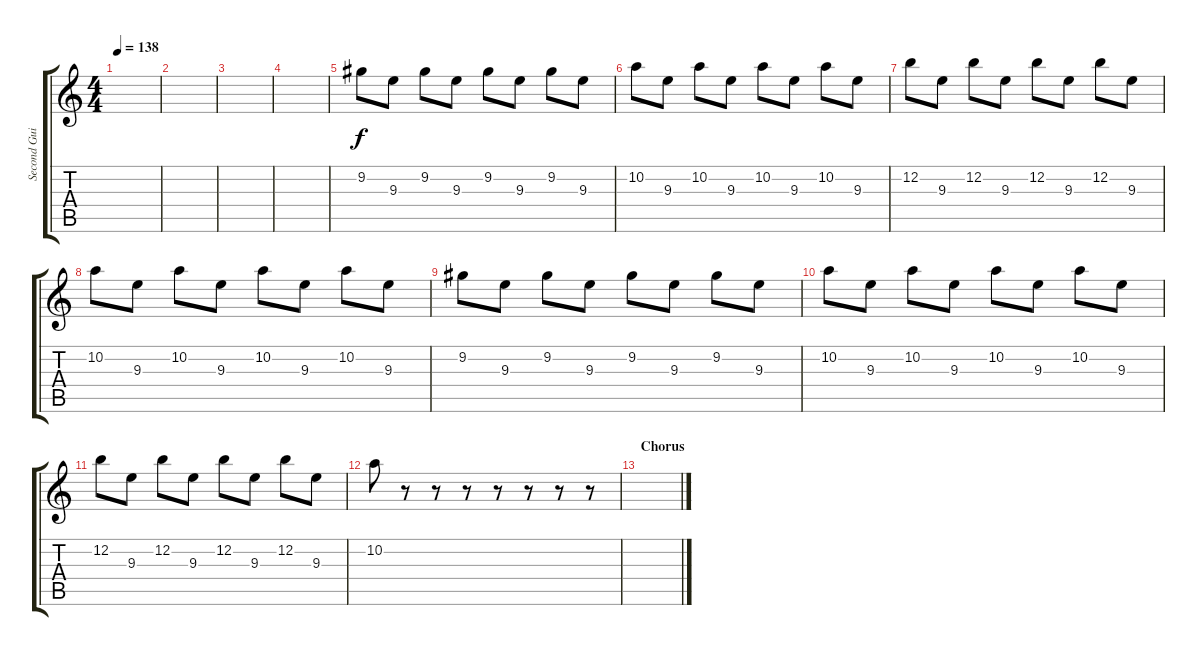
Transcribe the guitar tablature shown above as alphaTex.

\track ("Second Guitar" "Second Gui") {instrument acousticguitarsteel}
\staff {score tabs}
\tuning (E4 B3 G3 D3 A2 E2) {hide}
\ts (4 4)
\tempo 138
\clef g2
\ks c
|
|
|
|
9.2.8 9.3.8 9.2.8 9.3.8 9.2.8 9.3.8 9.2.8 9.3.8 |
10.2.8 9.3.8 10.2.8 9.3.8 10.2.8 9.3.8 10.2.8 9.3.8 |
12.2.8 9.3.8 12.2.8 9.3.8 12.2.8 9.3.8 12.2.8 9.3.8 |
10.2.8 9.3.8 10.2.8 9.3.8 10.2.8 9.3.8 10.2.8 9.3.8 |
9.2.8 9.3.8 9.2.8 9.3.8 9.2.8 9.3.8 9.2.8 9.3.8 |
10.2.8 9.3.8 10.2.8 9.3.8 10.2.8 9.3.8 10.2.8 9.3.8 |
12.2.8 9.3.8 12.2.8 9.3.8 12.2.8 9.3.8 12.2.8 9.3.8 |
10.2.8 r.8 r.8 r.8 r.8 r.8 r.8 r.8 |
\section ("" "Chorus")
